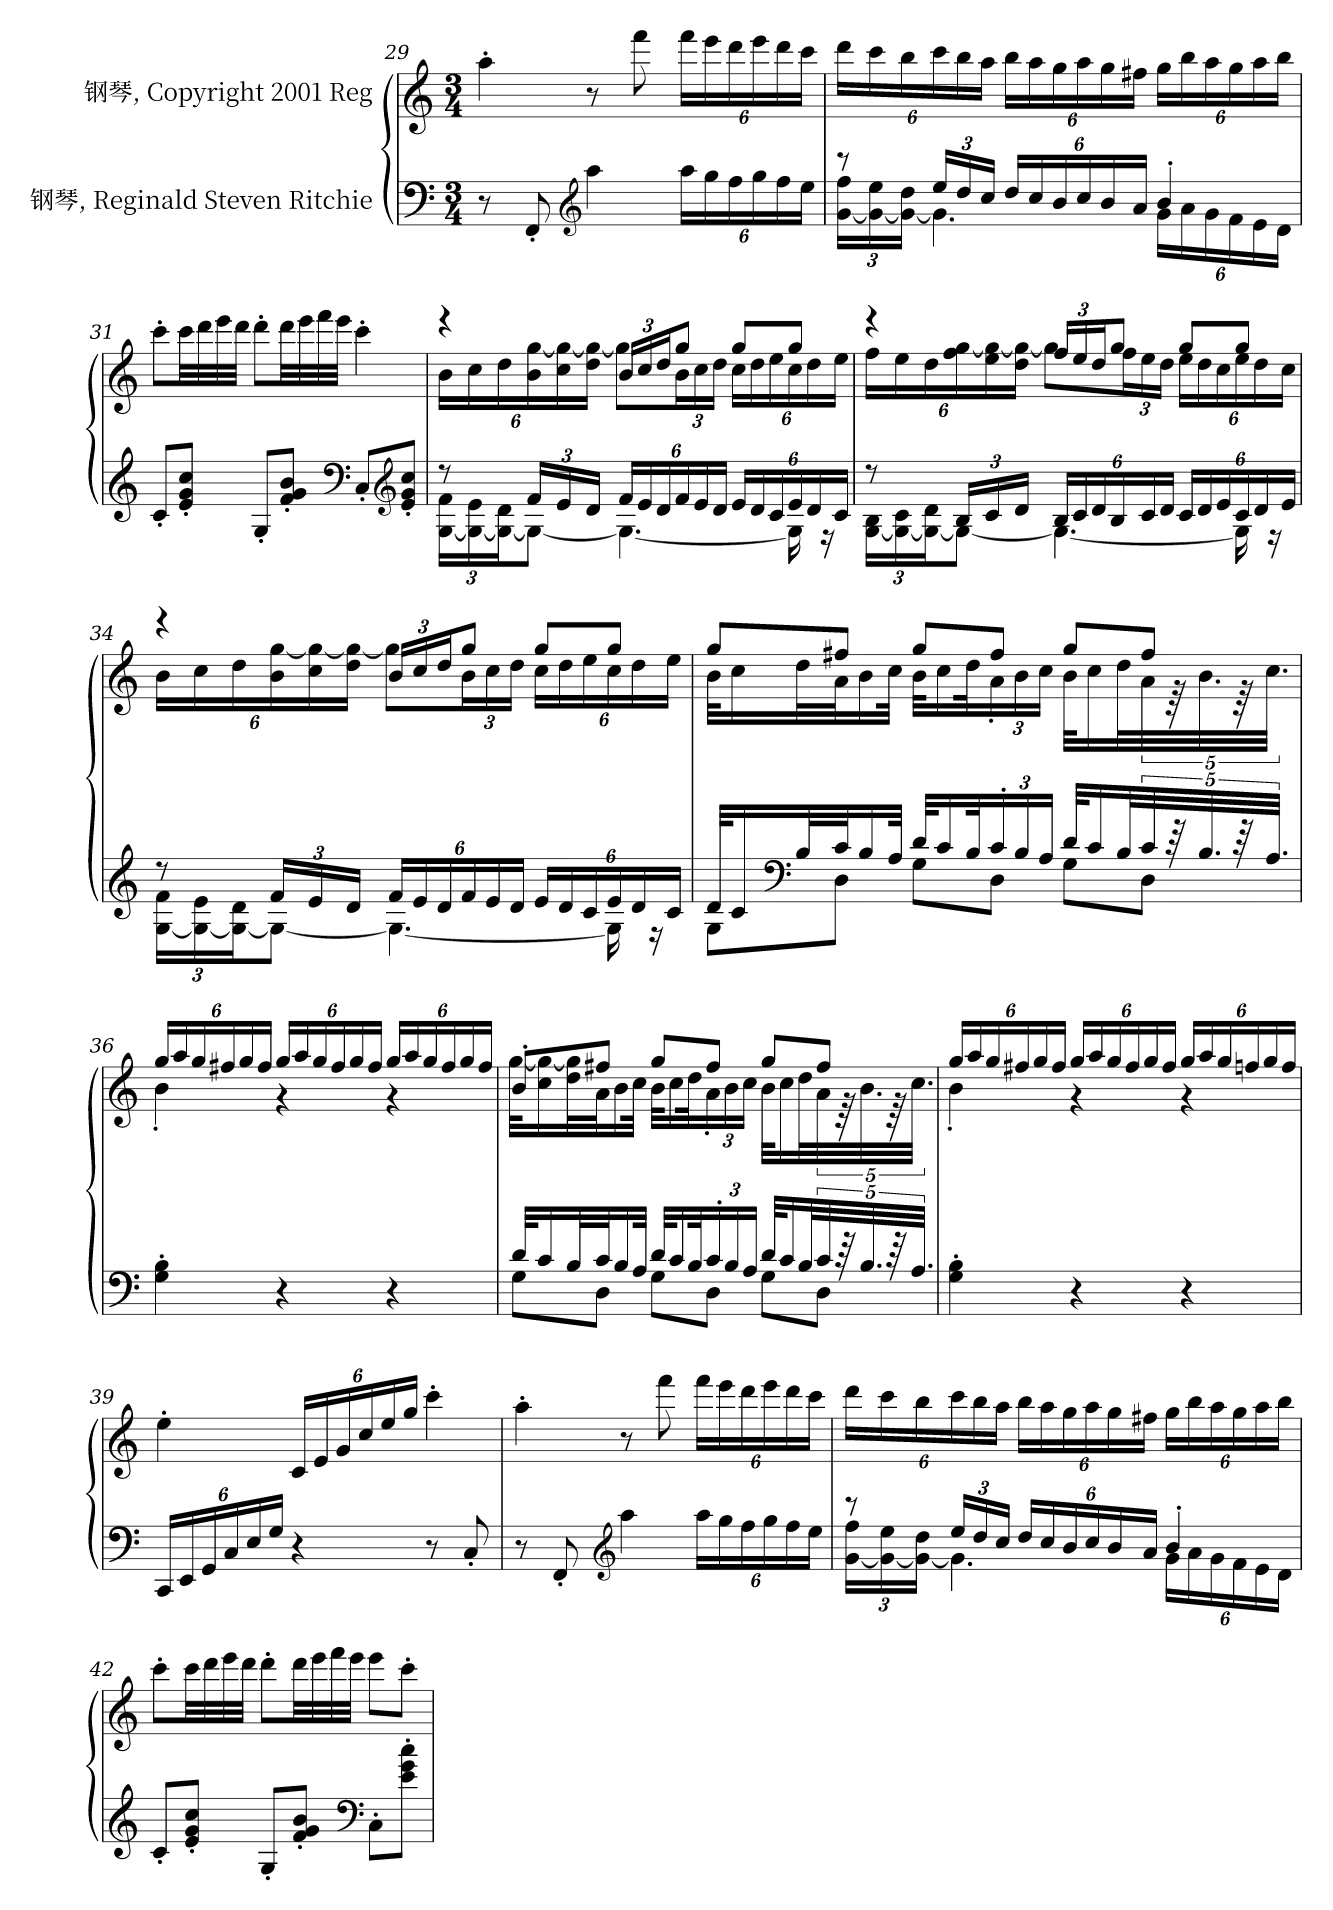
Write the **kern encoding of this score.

**kern	**kern
*part2	*part1
*staff2	*staff1
*I"钢琴, Reginald Steven Ritchie	*I"钢琴, Copyright 2001 Reg
*clefF4	*clefG2
*k[]	*k[]
*M3/4	*M3/4
=29	=29
8r	4aa'\
8FF'/	.
*clefG2	*
4aa\	8r
.	8fff\
*Xbrackettup	*Xbrackettup
24aa\LL	24fff\LL
24gg\	24eee\
24ff\	24ddd\
24gg\	24eee\
24ff\	24ddd\
24ee\JJ	24ccc\JJ
!!LO:LB:g=z
=30	=30
*^	*
8r	[24g\ 24ff\LL	24ddd\LL
.	24g\_ 24ee\	24ccc\
.	24g\_ 24dd\JJ	24bb\
24ee/LL	4.g\]	24ccc\
24dd/	.	24bb\
24cc/JJ	.	24aa\JJ
24dd/LL	.	24bb\LL
24cc/	.	24aa\
24b/	.	24gg\
24cc/	.	24aa\
24b/	.	24gg\
24a/JJ	.	24ff#X\JJ
4b'/	24g\LL	24gg\LL
.	24a\	24bb\
.	24g\	24aa\
.	24f\	24gg\
.	24e\	24aa\
.	24d\JJ	24bb\JJ
*v	*v	*
=31	=31
8c'/L	8ccc'\L
8e/' 8g/' 8cc/'J	32ccc\LL
.	32ddd\
.	32eee\
.	32ddd\JJJ
8G'/L	8ddd'\L
8f/' 8g/' 8b/'J	32ddd\LL
.	32eee\
.	32fff\
.	32eee\JJJ
*clefF4	*
8C'/L	4ccc'\
*clefG2	*
8e/' 8g/' 8cc/'J	.
!!LO:LB:g=z
=32	=32
*^	*^
8r	[24G\ 24f\LL	4r	24b\LL
.	24G\_ 24e\	.	24cc\
.	24G\_ 24d\J	.	24dd\
24f/LL	8G\J_	.	24b\ [24gg\
24e/	.	.	24cc\ 24gg\_
24d/JJ	.	.	24dd\ 24gg\_JJ
24f/LL	4.G\_	24b/LL	8gg\L]
24e/	.	24cc/	.
24d/	.	24dd/J	.
24f/	.	8gg/J	24b\L
24e/	.	.	24cc\
24d/JJ	.	.	24dd\JJ
24e/LL	.	8gg/L	24cc\LL
24d/	.	.	24dd\
24c/	.	.	24ee\
24e/	16G\]	8gg/J	24cc\
24d/	.	.	24dd\
.	16r	.	.
24c/JJ	.	.	24ee\JJ
!!LO:PB:g=z	!!
=33	=33	=33	=33
8r	[24G\ 24B\LL	4r	24ff\LL
.	24G\_ 24c\	.	24ee\
.	24G\_ 24d\J	.	24dd\
24B/LL	8G\J_	.	24ff\ [24gg\
24c/	.	.	24ee\ 24gg\_
24d/JJ	.	.	24dd\ 24gg\_JJ
24B/LL	4.G\_	24ff/LL	8gg\L]
24c/	.	24ee/	.
24d/	.	24dd/J	.
24B/	.	8gg/J	24ff\L
24c/	.	.	24ee\
24d/JJ	.	.	24dd\JJ
24c/LL	.	8gg/L	24ee\LL
24d/	.	.	24dd\
24e/	.	.	24cc\
24c/	16G\]	8gg/J	24ee\
24d/	.	.	24dd\
.	16r	.	.
24e/JJ	.	.	24cc\JJ
!!LO:LB:g=z	!!
=34	=34	=34	=34
8r	[24G\ 24f\LL	4r	24b\LL
.	24G\_ 24e\	.	24cc\
.	24G\_ 24d\J	.	24dd\
24f/LL	8G\J_	.	24b\ [24gg\
24e/	.	.	24cc\ 24gg\_
24d/JJ	.	.	24dd\ 24gg\_JJ
24f/LL	4.G\_	24b/LL	8gg\L]
24e/	.	24cc/	.
24d/	.	24dd/J	.
24f/	.	8gg/J	24b\L
24e/	.	.	24cc\
24d/JJ	.	.	24dd\JJ
24e/LL	.	8gg/L	24cc\LL
24d/	.	.	24dd\
24c/	.	.	24ee\
24e/	16G\]	8gg/J	24cc\
24d/	.	.	24dd\
.	16r	.	.
24c/JJ	.	.	24ee\JJ
!!LO:LB:g=z	!!
=35	=35	=35	=35
32d/KLL	8G\L	8gg/L	32b\KLL
16c/	.	.	16cc\
*clefF4	*	*	*
32B/L	.	.	32dd\L
32c/J	8D\J	8ff#X/J	32a\J
16B/	.	.	16b\
32A/JJk	.	.	32cc\JJk
32d/KLL	8G\L	8gg/L	32b\KLL
16c/	.	.	16cc\
32B/K	.	.	32dd\K
24c'/	8D\J	8ff#/J	24a'\
24B/	.	.	24b\
24A/JJ	.	.	24cc\JJ
32d/KLL	8G\L	8gg/L	32b\KLL
16c/	.	.	16cc\
32B/L	.	.	32dd\L
*brackettup	*	*	*brackettup
40c/JJJ	8D\J	8ff#/J	40a\JJJ
80r	.	.	80r
40.B/	.	.	40.b\
80r	.	.	80r
40.A/	.	.	40.cc\
*v	*v	*	*
=36	=36	=36
*	*Xbrackettup	*
4G\' 4B\'	24gg/LL	4b'\
.	24aa/	.
.	24gg/	.
.	24ff#X/	.
.	24gg/	.
.	24ff#/JJ	.
4r	24gg/LL	4r
.	24aa/	.
.	24gg/	.
.	24ff#/	.
.	24gg/	.
.	24ff#/JJ	.
4r	24gg/LL	4r
.	24aa/	.
.	24gg/	.
.	24ff#/	.
.	24gg/	.
.	24ff#/JJ	.
!!LO:LB:g=z	!!
=37	=37	=37
*^	*	*
32d/KLL	8G\L	8b'/L	[32gg\KLL
16c/	.	.	16cc\ 16gg\_
32B/L	.	.	32dd\ 32gg\]L
32c/J	8D\J	8ff#X/J	32a\J
16B/	.	.	16b\
32A/JJk	.	.	32cc\JJk
32d/KLL	8G\L	8gg/L	32b\KLL
16c/	.	.	16cc\
32B/K	.	.	32dd\K
*Xbrackettup	*	*	*
24c'/	8D\J	8ff#/J	24a'\
24B/	.	.	24b\
24A/JJ	.	.	24cc\JJ
32d/KLL	8G\L	8gg/L	32b\KLL
16c/	.	.	16cc\
32B/L	.	.	32dd\L
*brackettup	*	*	*brackettup
40c/JJJ	8D\J	8ff#/J	40a\JJJ
80r	.	.	80r
40.B/	.	.	40.b\
80r	.	.	80r
40.A/	.	.	40.cc\
*v	*v	*	*
=38	=38	=38
*	*Xbrackettup	*
4G\' 4B\'	24gg/LL	4b'\
.	24aa/	.
.	24gg/	.
.	24ff#X/	.
.	24gg/	.
.	24ff#/JJ	.
4r	24gg/LL	4r
.	24aa/	.
.	24gg/	.
.	24ff#/	.
.	24gg/	.
.	24ff#/JJ	.
4r	24gg/LL	4r
.	24aa/	.
.	24gg/	.
.	24ffn/	.
.	24gg/	.
.	24ff/JJ	.
*	*v	*v
!!LO:LB:g=z
=39	=39
*Xbrackettup	*
24CC/LL	4ee'\
24EE/	.
24GG/	.
24C/	.
24E/	.
24G/JJ	.
4r	24c/LL
.	24e/
.	24g/
.	24cc/
.	24ee/
.	24gg/JJ
8r	4ccc'\
8C'/	.
=40	=40
8r	4aa'\
8FF'/	.
*clefG2	*
4aa\	8r
.	8fff\
24aa\LL	24fff\LL
24gg\	24eee\
24ff\	24ddd\
24gg\	24eee\
24ff\	24ddd\
24ee\JJ	24ccc\JJ
!!LO:LB:g=z
=41	=41
*^	*
8r	[24g\ 24ff\LL	24ddd\LL
.	24g\_ 24ee\	24ccc\
.	24g\_ 24dd\JJ	24bb\
24ee/LL	4.g\]	24ccc\
24dd/	.	24bb\
24cc/JJ	.	24aa\JJ
24dd/LL	.	24bb\LL
24cc/	.	24aa\
24b/	.	24gg\
24cc/	.	24aa\
24b/	.	24gg\
24a/JJ	.	24ff#X\JJ
4b'/	24g\LL	24gg\LL
.	24a\	24bb\
.	24g\	24aa\
.	24f\	24gg\
.	24e\	24aa\
.	24d\JJ	24bb\JJ
*v	*v	*
=42	=42
8c'/L	8ccc'\L
8e/' 8g/' 8cc/'J	32ccc\LL
.	32ddd\
.	32eee\
.	32ddd\JJJ
8G'/L	8ddd'\L
8f/' 8g/' 8b/'J	32ddd\LL
.	32eee\
.	32fff\
.	32eee\JJJ
*clefF4	*
8C'\L	8eee\L
8e\' 8g\' 8cc\'J	8ccc'\J
=	=
*-	*-
